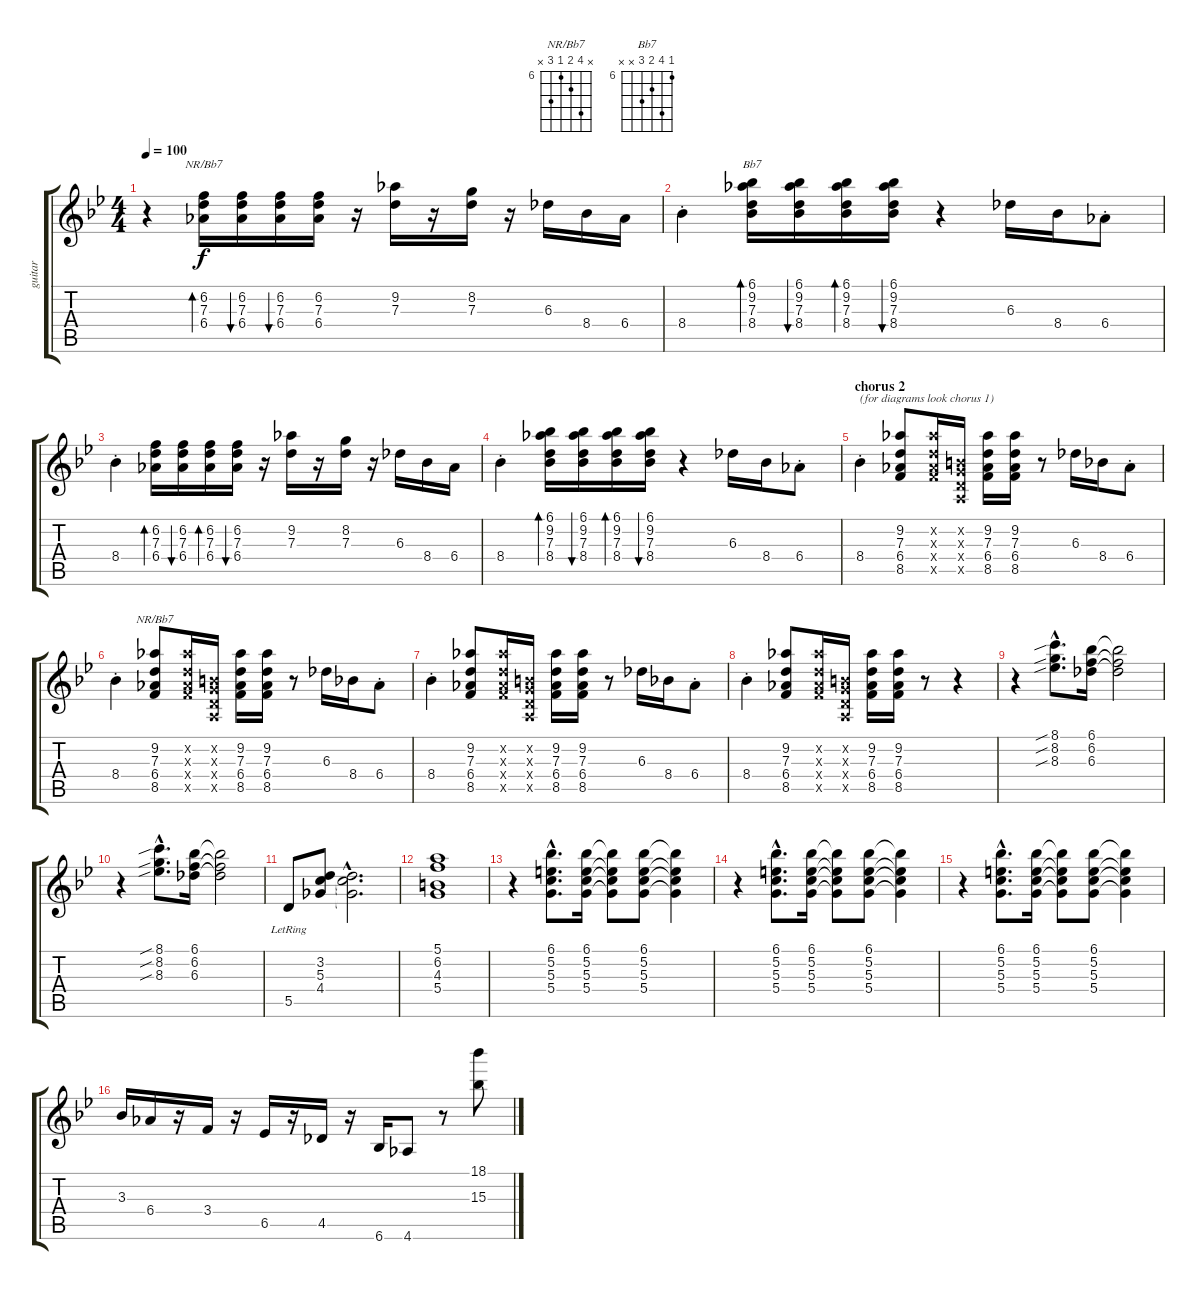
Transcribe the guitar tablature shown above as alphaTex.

\track ("guitar" "guitar") {instrument electricguitarclean}
\staff {score tabs}
\tuning (E4 B3 G3 D3 A2 E2) {hide}
\chord ("NR/Bb7" x 6 7 6 x x) {firstfret 6}
\chord ("Bb7" 6 9 7 8 x x) {firstfret 6}
\chord ("NR/Bb7" x 9 7 6 8 x) {firstfret 6}
\ts (4 4)
\tempo 100
\clef g2
\ks bb
r.4{dy f} (6.2 7.3 6.4).16{bd 60 ch "NR/Bb7"} (6.2 7.3 6.4).16{bu 60} (6.2 7.3 6.4).16{bu 60} (6.2 7.3 6.4).16 r.16 (9.2 7.3).16 r.16 (8.2 7.3).16 r.16 6.3.16 8.4.16 6.4.16 |
8.4{st}.4 (6.1 9.2 7.3 8.4).16{bd 60 ch "Bb7"} (6.1 9.2 7.3 8.4).16{bu 60} (6.1 9.2 7.3 8.4).16{bd 60} (6.1 9.2 7.3 8.4).16{bu 60} r.4 6.3.16 8.4.16 6.4{st}.8 |
8.4{st}.4 (6.2 7.3 6.4).16{bd 60} (6.2 7.3 6.4).16{bu 60} (6.2 7.3 6.4).16{bd 60} (6.2 7.3 6.4).16{bu 60} r.16 (9.2 7.3).16 r.16 (8.2 7.3).16 r.16 6.3.16 8.4.16 6.4.16 |
8.4{st}.4 (6.1 9.2 7.3 8.4).16{bd 60} (6.1 9.2 7.3 8.4).16{bu 60} (6.1 9.2 7.3 8.4).16{bd 60} (6.1 9.2 7.3 8.4).16{bu 60} r.4 6.3.16 8.4.16 6.4{st}.8 |
\section ("" "chorus 2")
8.4{st}.4{txt "(for diagrams look chorus 1)"} (9.2 7.3 6.4 8.5).8 (9.2{x} 7.3{x} 6.4{x} 8.5{x}).16 (0.2{x} 0.3{x} 0.4{x} 0.5{x}).16 (9.2 7.3 6.4 8.5).16 (9.2 7.3 6.4 8.5).16 r.8 6.3.16 8.4.16 6.4{st}.8 |
8.4{st}.4 (9.2 7.3 6.4 8.5).8{ch "NR/Bb7"} (9.2{x} 7.3{x} 6.4{x} 8.5{x}).16 (0.2{x} 0.3{x} 0.4{x} 0.5{x}).16 (9.2 7.3 6.4 8.5).16 (9.2 7.3 6.4 8.5).16 r.8 6.3.16 8.4.16 6.4{st}.8 |
8.4{st}.4 (9.2 7.3 6.4 8.5).8 (9.2{x} 7.3{x} 6.4{x} 8.5{x}).16 (0.2{x} 0.3{x} 0.4{x} 0.5{x}).16 (9.2 7.3 6.4 8.5).16 (9.2 7.3 6.4 8.5).16 r.8 6.3.16 8.4.16 6.4{st}.8 |
8.4{st}.4 (9.2 7.3 6.4 8.5).8 (9.2{x} 7.3{x} 6.4{x} 8.5{x}).16 (0.2{x} 0.3{x} 0.4{x} 0.5{x}).16 (9.2 7.3 6.4 8.5).16 (9.2 7.3 6.4 8.5).16 r.8 r.4 |
r.4 (8.1{sib hac} 8.2{sib hac} 8.3{sib hac}).8{d} (6.1 6.2 6.3).16 (6.1{t} 6.2{t} 6.3{t}).2 |
r.4 (8.1{sib hac} 8.2{sib hac} 8.3{sib hac}).8{d} (6.1 6.2 6.3).16 (6.1{t} 6.2{t} 6.3{t}).2 |
5.5{lr}.8 (3.2 5.3 4.4).8 (3.2{hac t} 5.3{hac t} 4.4{hac t}).2{d} |
(5.1 6.2 4.3 5.4).1 |
r.4 (6.1{hac} 5.2{hac} 5.3{hac} 5.4{hac}).8{d} (6.1 5.2 5.3 5.4).16 (6.1{t} 5.2{t} 5.3{t} 5.4{t}).8 (6.1 5.2 5.3 5.4).8 (6.1{t} 5.2{t} 5.3{t} 5.4{t}).4 |
r.4 (6.1{hac} 5.2{hac} 5.3{hac} 5.4{hac}).8{d} (6.1 5.2 5.3 5.4).16 (6.1{t} 5.2{t} 5.3{t} 5.4{t}).8 (6.1 5.2 5.3 5.4).8 (6.1{t} 5.2{t} 5.3{t} 5.4{t}).4 |
r.4 (6.1{hac} 5.2{hac} 5.3{hac} 5.4{hac}).8{d} (6.1 5.2 5.3 5.4).16 (6.1{t} 5.2{t} 5.3{t} 5.4{t}).8 (6.1 5.2 5.3 5.4).8 (6.1{t} 5.2{t} 5.3{t} 5.4{t}).4 |
3.3.16 6.4.16 r.16 3.4.16 r.16 6.5.16 r.16 4.5.16 r.16 6.6.16 4.6.8 r.8 (18.1 15.3).8
